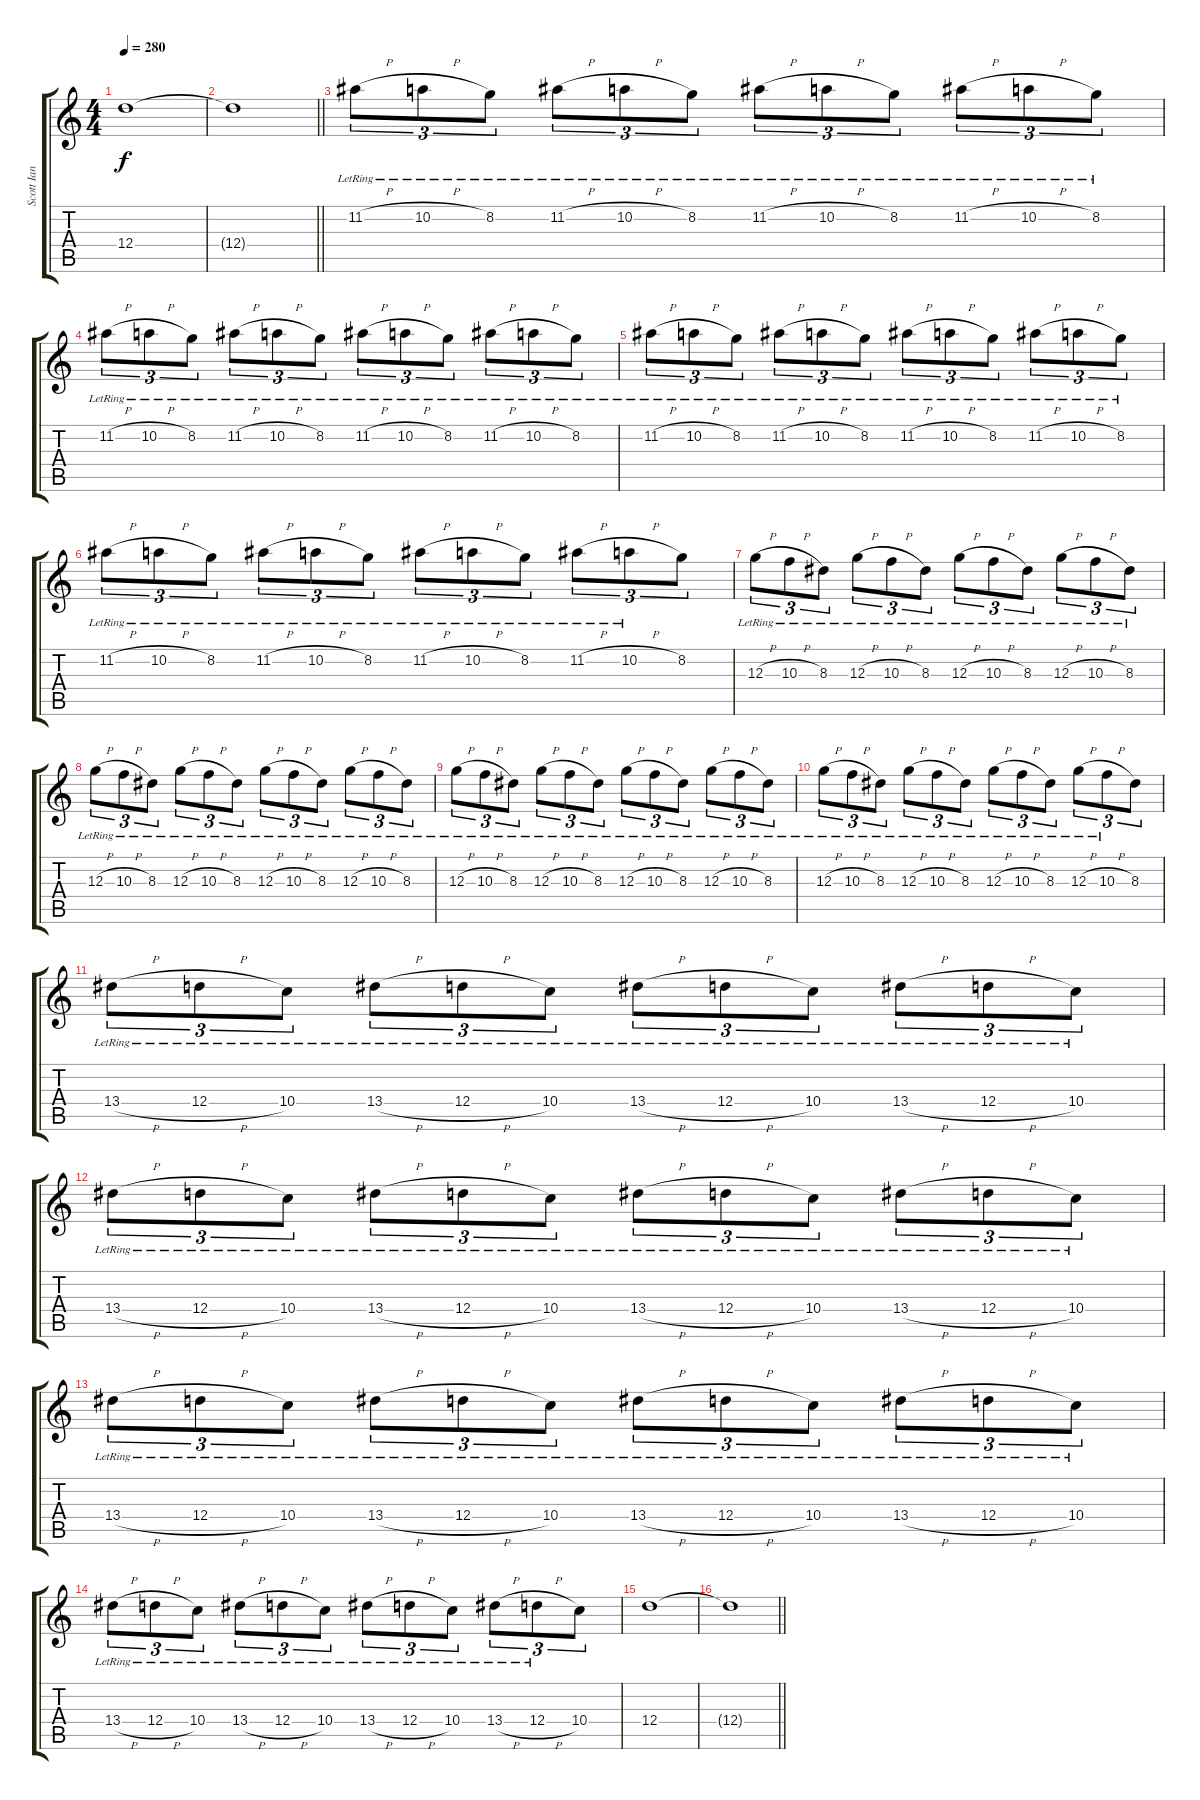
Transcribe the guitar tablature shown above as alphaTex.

\track ("Scott Ian" "Scott Ian") {instrument distortionguitar}
\staff {score tabs}
\tuning (E4 B3 G3 D3 A2 E2) {hide}
\ts (4 4)
\tempo 280
\clef g2
\ks c
12.4{t}.1{dy f} |
\barLineRight lightlight
12.4{t}.1 |
11.2{h lr}.8{tu (3 2)} 10.2{h lr}.8{tu (3 2)} 8.2{lr}.8{tu (3 2)} 11.2{h lr}.8{tu (3 2)} 10.2{h lr}.8{tu (3 2)} 8.2{lr}.8{tu (3 2)} 11.2{h lr}.8{tu (3 2)} 10.2{h lr}.8{tu (3 2)} 8.2{lr}.8{tu (3 2)} 11.2{h lr}.8{tu (3 2)} 10.2{h lr}.8{tu (3 2)} 8.2{lr}.8{tu (3 2)} |
11.2{h lr}.8{tu (3 2)} 10.2{h lr}.8{tu (3 2)} 8.2{lr}.8{tu (3 2)} 11.2{h lr}.8{tu (3 2)} 10.2{h lr}.8{tu (3 2)} 8.2{lr}.8{tu (3 2)} 11.2{h lr}.8{tu (3 2)} 10.2{h lr}.8{tu (3 2)} 8.2{lr}.8{tu (3 2)} 11.2{h lr}.8{tu (3 2)} 10.2{h lr}.8{tu (3 2)} 8.2{lr}.8{tu (3 2)} |
11.2{h lr}.8{tu (3 2)} 10.2{h lr}.8{tu (3 2)} 8.2{lr}.8{tu (3 2)} 11.2{h lr}.8{tu (3 2)} 10.2{h lr}.8{tu (3 2)} 8.2{lr}.8{tu (3 2)} 11.2{h lr}.8{tu (3 2)} 10.2{h lr}.8{tu (3 2)} 8.2{lr}.8{tu (3 2)} 11.2{h lr}.8{tu (3 2)} 10.2{h lr}.8{tu (3 2)} 8.2{lr}.8{tu (3 2)} |
11.2{h lr}.8{tu (3 2)} 10.2{h lr}.8{tu (3 2)} 8.2{lr}.8{tu (3 2)} 11.2{h lr}.8{tu (3 2)} 10.2{h lr}.8{tu (3 2)} 8.2{lr}.8{tu (3 2)} 11.2{h lr}.8{tu (3 2)} 10.2{h lr}.8{tu (3 2)} 8.2{lr}.8{tu (3 2)} 11.2{h lr}.8{tu (3 2)} 10.2{h lr}.8{tu (3 2)} 8.2.8{tu (3 2)} |
12.3{h lr}.8{tu (3 2)} 10.3{h lr}.8{tu (3 2)} 8.3{lr}.8{tu (3 2)} 12.3{h lr}.8{tu (3 2)} 10.3{h lr}.8{tu (3 2)} 8.3{lr}.8{tu (3 2)} 12.3{h lr}.8{tu (3 2)} 10.3{h lr}.8{tu (3 2)} 8.3{lr}.8{tu (3 2)} 12.3{h lr}.8{tu (3 2)} 10.3{h lr}.8{tu (3 2)} 8.3{lr}.8{tu (3 2)} |
12.3{h lr}.8{tu (3 2)} 10.3{h lr}.8{tu (3 2)} 8.3{lr}.8{tu (3 2)} 12.3{h lr}.8{tu (3 2)} 10.3{h lr}.8{tu (3 2)} 8.3{lr}.8{tu (3 2)} 12.3{h lr}.8{tu (3 2)} 10.3{h lr}.8{tu (3 2)} 8.3{lr}.8{tu (3 2)} 12.3{h lr}.8{tu (3 2)} 10.3{h lr}.8{tu (3 2)} 8.3{lr}.8{tu (3 2)} |
12.3{h lr}.8{tu (3 2)} 10.3{h lr}.8{tu (3 2)} 8.3{lr}.8{tu (3 2)} 12.3{h lr}.8{tu (3 2)} 10.3{h lr}.8{tu (3 2)} 8.3{lr}.8{tu (3 2)} 12.3{h lr}.8{tu (3 2)} 10.3{h lr}.8{tu (3 2)} 8.3{lr}.8{tu (3 2)} 12.3{h lr}.8{tu (3 2)} 10.3{h lr}.8{tu (3 2)} 8.3{lr}.8{tu (3 2)} |
12.3{h lr}.8{tu (3 2)} 10.3{h lr}.8{tu (3 2)} 8.3{lr}.8{tu (3 2)} 12.3{h lr}.8{tu (3 2)} 10.3{h lr}.8{tu (3 2)} 8.3{lr}.8{tu (3 2)} 12.3{h lr}.8{tu (3 2)} 10.3{h lr}.8{tu (3 2)} 8.3{lr}.8{tu (3 2)} 12.3{h lr}.8{tu (3 2)} 10.3{h lr}.8{tu (3 2)} 8.3.8{tu (3 2)} |
13.4{h lr}.8{tu (3 2)} 12.4{h lr}.8{tu (3 2)} 10.4{lr}.8{tu (3 2)} 13.4{h lr}.8{tu (3 2)} 12.4{h lr}.8{tu (3 2)} 10.4{lr}.8{tu (3 2)} 13.4{h lr}.8{tu (3 2)} 12.4{h lr}.8{tu (3 2)} 10.4{lr}.8{tu (3 2)} 13.4{h lr}.8{tu (3 2)} 12.4{h lr}.8{tu (3 2)} 10.4{lr}.8{tu (3 2)} |
13.4{h lr}.8{tu (3 2)} 12.4{h lr}.8{tu (3 2)} 10.4{lr}.8{tu (3 2)} 13.4{h lr}.8{tu (3 2)} 12.4{h lr}.8{tu (3 2)} 10.4{lr}.8{tu (3 2)} 13.4{h lr}.8{tu (3 2)} 12.4{h lr}.8{tu (3 2)} 10.4{lr}.8{tu (3 2)} 13.4{h lr}.8{tu (3 2)} 12.4{h lr}.8{tu (3 2)} 10.4{lr}.8{tu (3 2)} |
13.4{h lr}.8{tu (3 2)} 12.4{h lr}.8{tu (3 2)} 10.4{lr}.8{tu (3 2)} 13.4{h lr}.8{tu (3 2)} 12.4{h lr}.8{tu (3 2)} 10.4{lr}.8{tu (3 2)} 13.4{h lr}.8{tu (3 2)} 12.4{h lr}.8{tu (3 2)} 10.4{lr}.8{tu (3 2)} 13.4{h lr}.8{tu (3 2)} 12.4{h lr}.8{tu (3 2)} 10.4{lr}.8{tu (3 2)} |
13.4{h lr}.8{tu (3 2)} 12.4{h lr}.8{tu (3 2)} 10.4{lr}.8{tu (3 2)} 13.4{h lr}.8{tu (3 2)} 12.4{h lr}.8{tu (3 2)} 10.4{lr}.8{tu (3 2)} 13.4{h lr}.8{tu (3 2)} 12.4{h lr}.8{tu (3 2)} 10.4{lr}.8{tu (3 2)} 13.4{h lr}.8{tu (3 2)} 12.4{h lr}.8{tu (3 2)} 10.4.8{tu (3 2)} |
12.4.1 |
\barLineRight lightlight
12.4{t}.1
